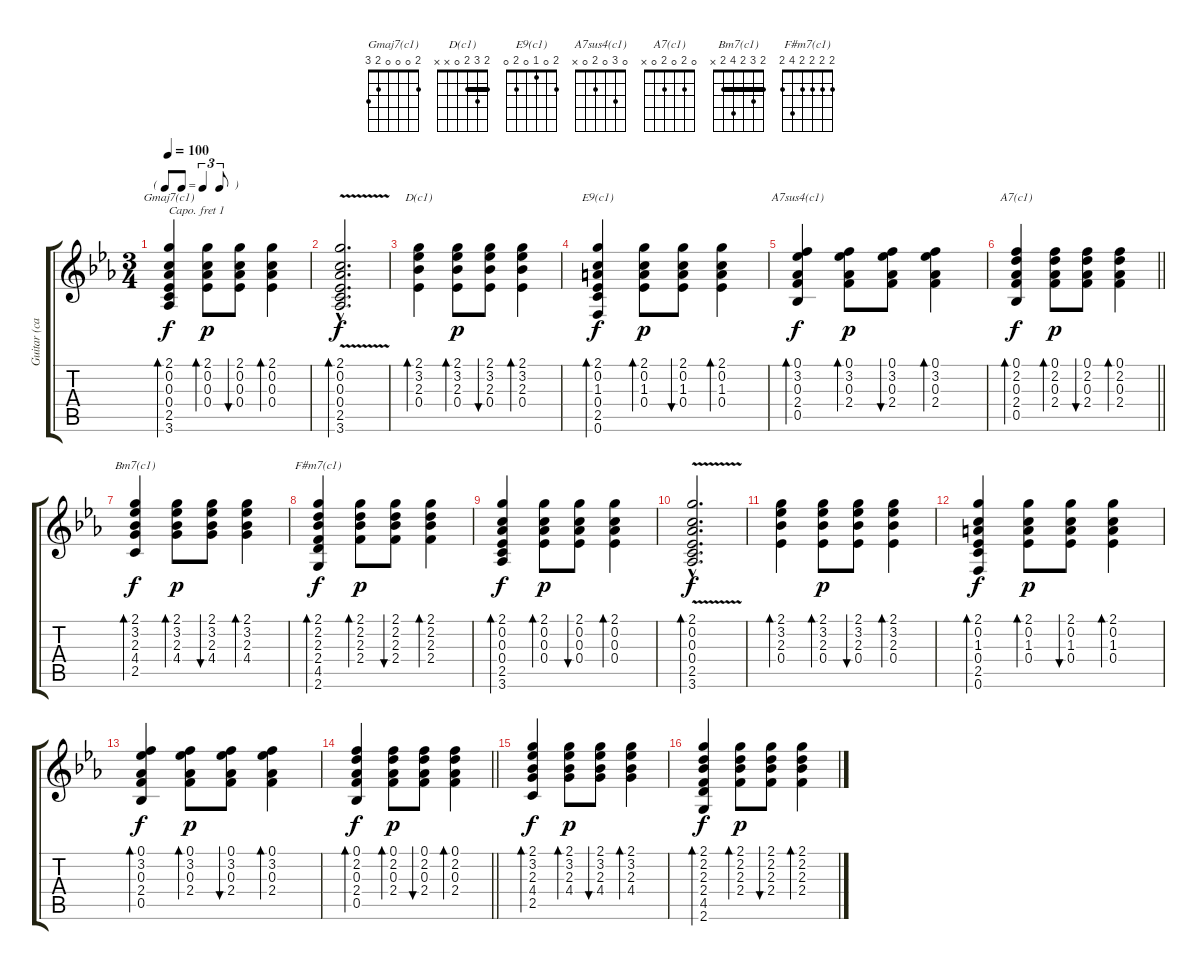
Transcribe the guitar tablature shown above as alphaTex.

\track ("Guitar (capo1) - Frey/Felder" "Guitar (ca") {instrument acousticguitarsteel}
\staff {score tabs}
\capo 1
\tuning (E4 B3 G3 D3 A2 E2) {hide}
\chord ("Gmaj7(c1)" 2 0 0 0 2 3)
\chord ("D(c1)" 2 3 2 0 x x) {barre 2}
\chord ("E9(c1)" 2 0 1 0 2 0)
\chord ("A7sus4(c1)" 0 3 0 2 0 x)
\chord ("A7(c1)" 0 2 0 2 0 x)
\chord ("Bm7(c1)" 2 3 2 4 2 x) {barre 2}
\chord ("F#m7(c1)" 2 2 2 2 4 2) {barre 0}
\ts (3 4)
\tf triplet8th
\tempo 100
\clef g2
\ks eb
(2.1 0.2 0.3 0.4 2.5 3.6).4{bd 30 ch "Gmaj7(c1)" dy f} (2.1 0.2 0.3 0.4).8{bd 30 dy p} (2.1 0.2 0.3 0.4).8{bu 30} (2.1 0.2 0.3 0.4).4{bd 30} |
(2.1{hac} 0.2{hac} 0.3{hac} 0.4{hac} 2.5{hac} 3.6{v hac}).2{d bd 30 dy f} |
(2.1 3.2 2.3 0.4).4{bd 30 ch "D(c1)"} (2.1 3.2 2.3 0.4).8{bd 30 dy p} (2.1 3.2 2.3 0.4).8{bu 30} (2.1 3.2 2.3 0.4).4{bd 30} |
(2.1 0.2 1.3 0.4 2.5 0.6).4{bd 30 ch "E9(c1)" dy f} (2.1 0.2 1.3 0.4).8{bd 30 dy p} (2.1 0.2 1.3 0.4).8{bu 30} (2.1 0.2 1.3 0.4).4{bd 30} |
(0.1 3.2 0.3 2.4 0.5).4{bd 30 ch "A7sus4(c1)" dy f} (0.1 3.2 0.3 2.4).8{bd 30 dy p} (0.1 3.2 0.3 2.4).8{bu 30} (0.1 3.2 0.3 2.4).4{bd 30} |
\barLineRight lightlight
(0.1 2.2 0.3 2.4 0.5).4{bd 30 ch "A7(c1)" dy f} (0.1 2.2 0.3 2.4).8{bd 30 dy p} (0.1 2.2 0.3 2.4).8{bu 30} (0.1 2.2 0.3 2.4).4{bd 30} |
(2.1 3.2 2.3 4.4 2.5).4{bd 30 ch "Bm7(c1)" dy f} (2.1 3.2 2.3 4.4).8{bd 30 dy p} (2.1 3.2 2.3 4.4).8{bu 30} (2.1 3.2 2.3 4.4).4{bd 30} |
(2.1 2.2 2.3 2.4 4.5 2.6).4{bd 30 ch "F#m7(c1)" dy f} (2.1 2.2 2.3 2.4).8{bd 30 dy p} (2.1 2.2 2.3 2.4).8{bu 30} (2.1 2.2 2.3 2.4).4{bd 30} |
(2.1 0.2 0.3 0.4 2.5 3.6).4{bd 30 dy f} (2.1 0.2 0.3 0.4).8{bd 30 dy p} (2.1 0.2 0.3 0.4).8{bu 30} (2.1 0.2 0.3 0.4).4{bd 30} |
(2.1{hac} 0.2{hac} 0.3{hac} 0.4{hac} 2.5{hac} 3.6{v hac}).2{d bd 30 dy f} |
(2.1 3.2 2.3 0.4).4{bd 30} (2.1 3.2 2.3 0.4).8{bd 30 dy p} (2.1 3.2 2.3 0.4).8{bu 30} (2.1 3.2 2.3 0.4).4{bd 30} |
(2.1 0.2 1.3 0.4 2.5 0.6).4{bd 30 dy f} (2.1 0.2 1.3 0.4).8{bd 30 dy p} (2.1 0.2 1.3 0.4).8{bu 30} (2.1 0.2 1.3 0.4).4{bd 30} |
(0.1 3.2 0.3 2.4 0.5).4{bd 30 dy f} (0.1 3.2 0.3 2.4).8{bd 30 dy p} (0.1 3.2 0.3 2.4).8{bu 30} (0.1 3.2 0.3 2.4).4{bd 30} |
\barLineRight lightlight
(0.1 2.2 0.3 2.4 0.5).4{bd 30 dy f} (0.1 2.2 0.3 2.4).8{bd 30 dy p} (0.1 2.2 0.3 2.4).8{bu 30} (0.1 2.2 0.3 2.4).4{bd 30} |
(2.1 3.2 2.3 4.4 2.5).4{bd 30 dy f} (2.1 3.2 2.3 4.4).8{bd 30 dy p} (2.1 3.2 2.3 4.4).8{bu 30} (2.1 3.2 2.3 4.4).4{bd 30} |
(2.1 2.2 2.3 2.4 4.5 2.6).4{bd 30 dy f} (2.1 2.2 2.3 2.4).8{bd 30 dy p} (2.1 2.2 2.3 2.4).8{bu 30} (2.1 2.2 2.3 2.4).4{bd 30}
